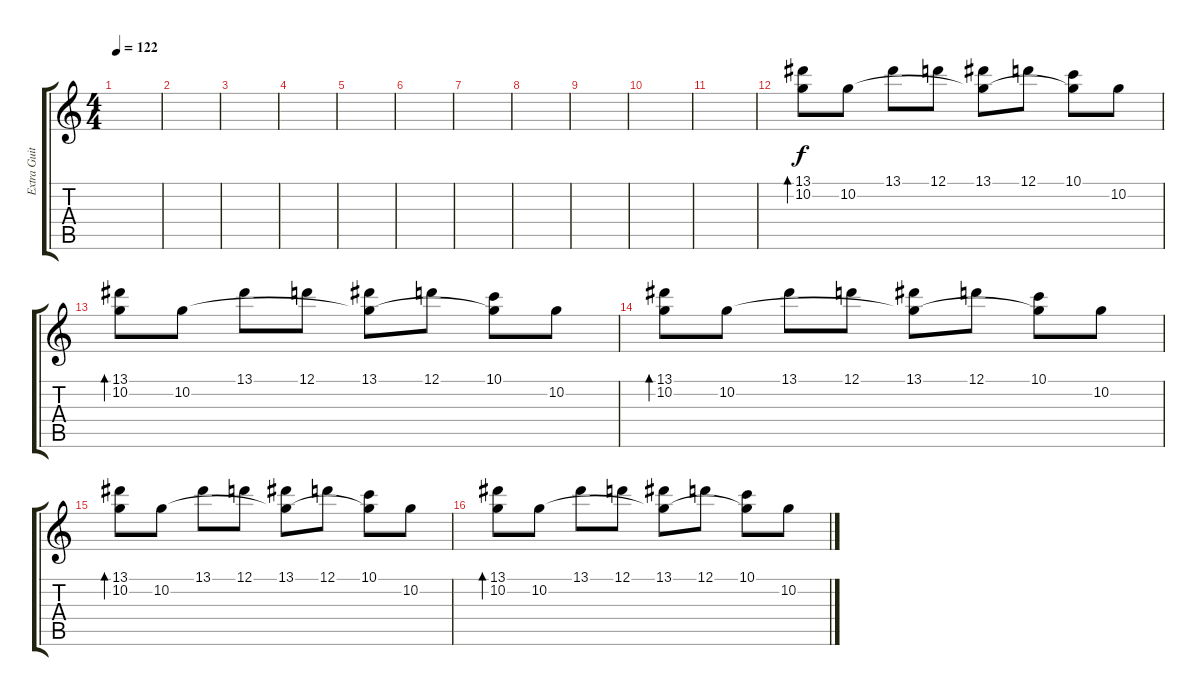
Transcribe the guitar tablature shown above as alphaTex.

\track ("Extra Guitar" "Extra Guit") {instrument distortionguitar}
\staff {score tabs}
\tuning (D4 A3 F3 C3 G2 C2) {hide}
\ts (4 4)
\tempo 122
\clef g2
\ks c
|
|
|
|
|
|
|
|
|
|
|
(13.1 10.2).8{bd 30 volume 10} 10.2.8 13.1.8 12.1.8 (13.1 10.2{t}).8 12.1.8 (10.1 10.2{t}).8 10.2.8 |
(13.1 10.2).8{bd 30} 10.2.8 13.1.8 12.1.8 (13.1 10.2{t}).8 12.1.8 (10.1 10.2{t}).8 10.2.8 |
(13.1 10.2).8{bd 30} 10.2.8 13.1.8 12.1.8 (13.1 10.2{t}).8 12.1.8 (10.1 10.2{t}).8 10.2.8 |
(13.1 10.2).8{bd 30} 10.2.8 13.1.8 12.1.8 (13.1 10.2{t}).8 12.1.8 (10.1 10.2{t}).8 10.2.8 |
(13.1 10.2).8{bd 30} 10.2.8 13.1.8 12.1.8 (13.1 10.2{t}).8 12.1.8 (10.1 10.2{t}).8 10.2.8
